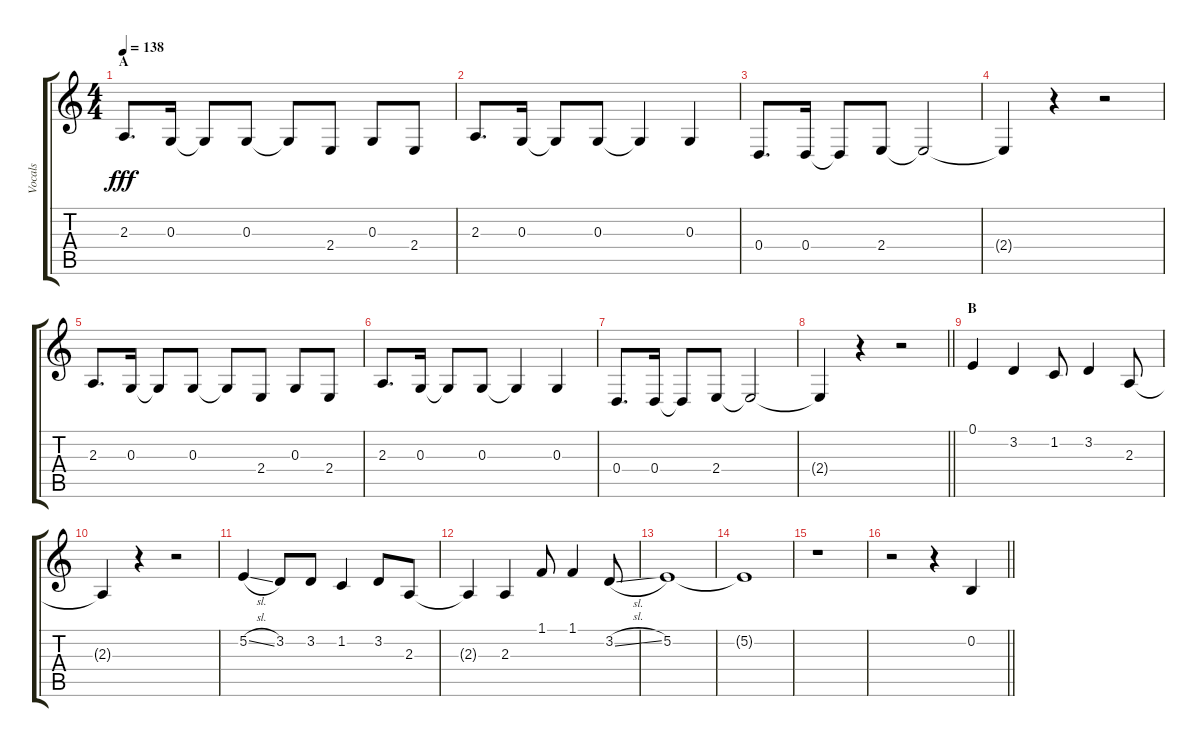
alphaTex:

\track ("Vocals" "Vocals") {instrument voiceoohs}
\staff {score tabs}
\tuning (E4 B3 G3 D3 A2 E2) {hide}
\ts (4 4)
\section ("" "A")
\tempo 138
\clef g2
\ks c
2.3.8{d dy fff} 0.3.16 0.3{t}.8 0.3.8 0.3{t}.8 2.4.8 0.3.8 2.4.8 |
2.3.8{d} 0.3.16 0.3{t}.8 0.3.8 0.3{t}.4 0.3.4 |
0.4.8{d} 0.4.16 0.4{t}.8 2.4.8 2.4{t}.2 |
2.4{t}.4 r.4 r.2 |
2.3.8{d} 0.3.16 0.3{t}.8 0.3.8 0.3{t}.8 2.4.8 0.3.8 2.4.8 |
2.3.8{d} 0.3.16 0.3{t}.8 0.3.8 0.3{t}.4 0.3.4 |
0.4.8{d} 0.4.16 0.4{t}.8 2.4.8 2.4{t}.2 |
\barLineRight lightlight
2.4{t}.4 r.4 r.2 |
\section ("" "B")
0.1.4 3.2.4 1.2.8 3.2.4 2.3.8 |
2.3{t}.4 r.4 r.2 |
5.2{sl}.4 3.2.8 3.2.8 1.2.4 3.2.8 2.3.8 |
2.3{t}.4 2.3.4 1.1.8 1.1.4 3.2{sl}.8 |
5.2.1 |
5.2{t}.1 |
r.1 |
\barLineRight lightlight
r.2 r.4 0.2.4
